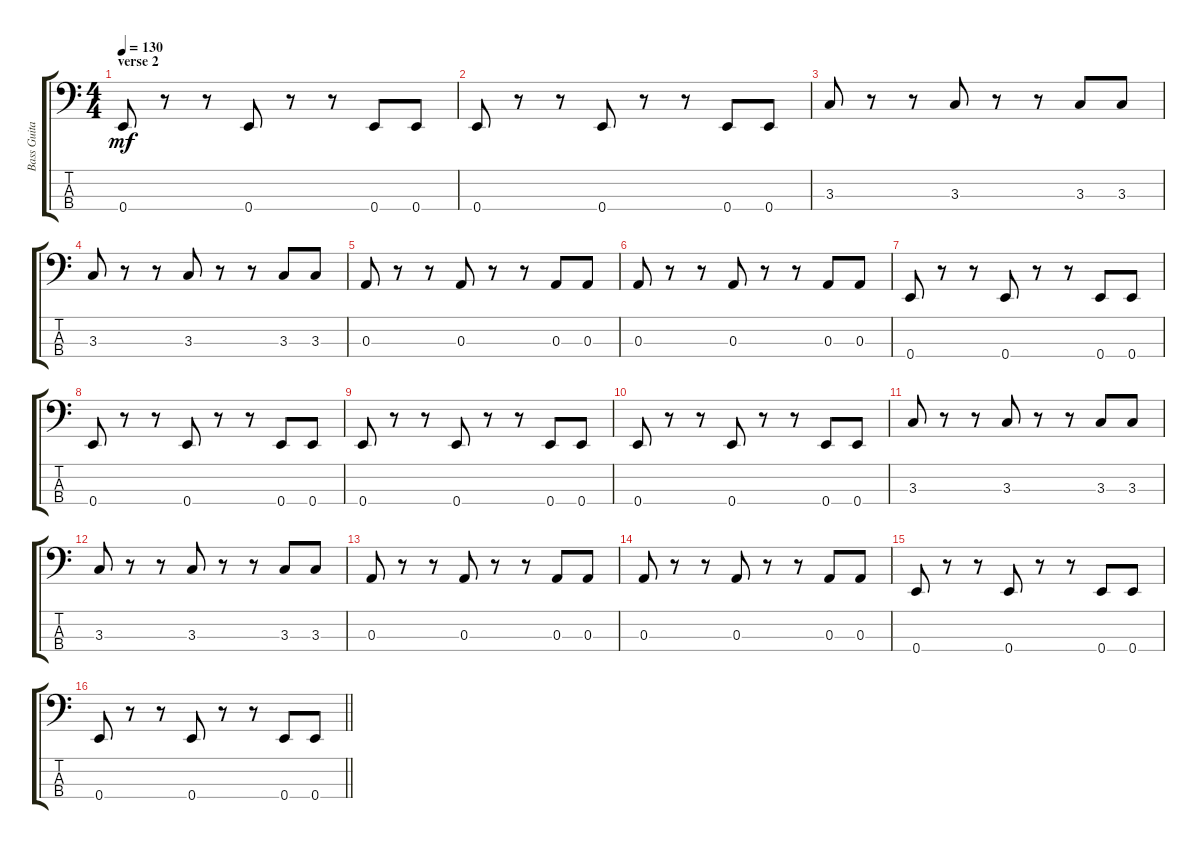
\track ("Bass Guitar" "Bass Guita") {instrument electricbassfinger}
\staff {score tabs}
\tuning (G2 D2 A1 E1) {hide}
\ts (4 4)
\section ("" "verse 2")
\tempo 130
\clef f4
\ks c
0.4.8{dy mf} r.8 r.8 0.4.8 r.8 r.8 0.4.8 0.4.8 |
0.4.8 r.8 r.8 0.4.8 r.8 r.8 0.4.8 0.4.8 |
3.3.8 r.8 r.8 3.3.8 r.8 r.8 3.3.8 3.3.8 |
3.3.8 r.8 r.8 3.3.8 r.8 r.8 3.3.8 3.3.8 |
0.3.8 r.8 r.8 0.3.8 r.8 r.8 0.3.8 0.3.8 |
0.3.8 r.8 r.8 0.3.8 r.8 r.8 0.3.8 0.3.8 |
0.4.8 r.8 r.8 0.4.8 r.8 r.8 0.4.8 0.4.8 |
0.4.8 r.8 r.8 0.4.8 r.8 r.8 0.4.8 0.4.8 |
0.4.8 r.8 r.8 0.4.8 r.8 r.8 0.4.8 0.4.8 |
0.4.8 r.8 r.8 0.4.8 r.8 r.8 0.4.8 0.4.8 |
3.3.8 r.8 r.8 3.3.8 r.8 r.8 3.3.8 3.3.8 |
3.3.8 r.8 r.8 3.3.8 r.8 r.8 3.3.8 3.3.8 |
0.3.8 r.8 r.8 0.3.8 r.8 r.8 0.3.8 0.3.8 |
0.3.8 r.8 r.8 0.3.8 r.8 r.8 0.3.8 0.3.8 |
0.4.8 r.8 r.8 0.4.8 r.8 r.8 0.4.8 0.4.8 |
\barLineRight lightlight
0.4.8 r.8 r.8 0.4.8 r.8 r.8 0.4.8 0.4.8
